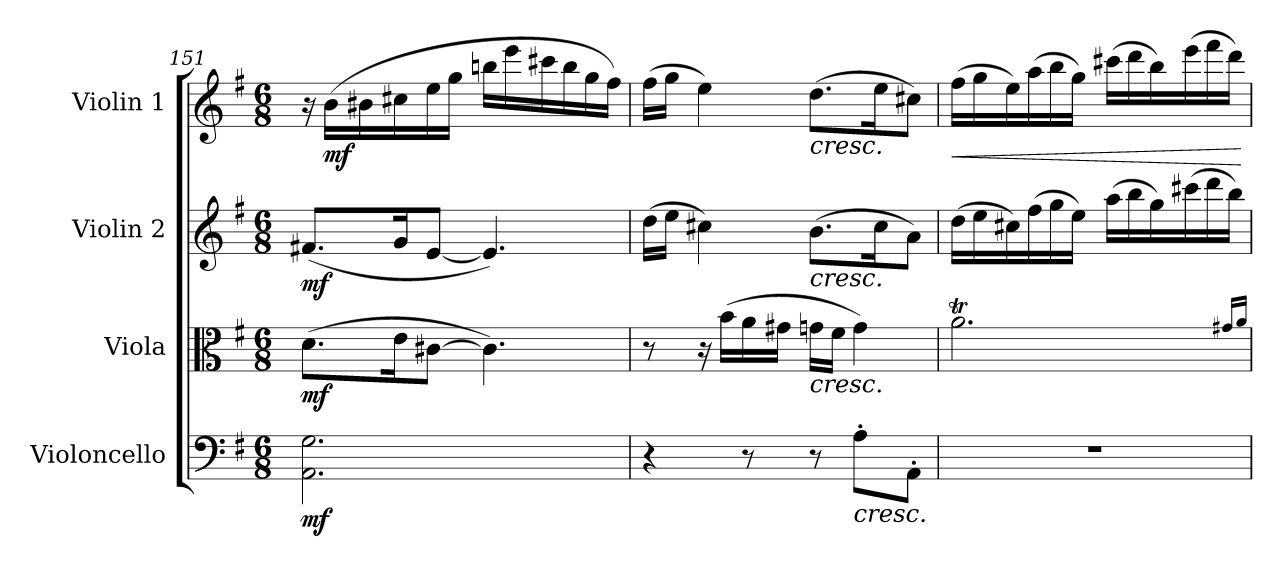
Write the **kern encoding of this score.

**kern	**dynam	**kern	**dynam	**kern	**dynam	**kern	**dynam
*part4	*part4	*part3	*part3	*part2	*part2	*part1	*part1
*staff4	*staff4	*staff3	*staff3	*staff2	*staff2	*staff1	*staff1
*I"Violoncello	*	*I"Viola	*	*I"Violin 2	*	*I"Violin 1	*
*I'Vc	*	*I'Vla	*	*I'Vln	*	*I'Vln	*
*clefF4	*	*clefC3	*	*clefG2	*	*clefG2	*
*k[f#]	*	*k[f#]	*	*k[f#]	*	*k[f#]	*
*M6/8	*	*M6/8	*	*M6/8	*	*M6/8	*
=151	=151	=151	=151	=151	=151	=151	=151
!	!LO:DY:b	!	!LO:DY:b	!	!LO:DY:b	!	!
2.AA\ 2.G\	mf	(8.d\L	mf	(8.f#X/L	mf	16r	.
!	!	!	!	!	!	!	!LO:DY:b
.	.	.	.	.	.	(16b\LL	mf
.	.	.	.	.	.	16b#X\	.
.	.	16e\K	.	16g/K	.	16cc#X\	.
.	.	[8c#X\J	.	[8e/J	.	16ee\	.
.	.	.	.	.	.	16gg\JJ	.
.	.	4.c#\])	.	4.e/])	.	16bbn\LL	.
.	.	.	.	.	.	16eee\	.
.	.	.	.	.	.	16ccc#X\	.
.	.	.	.	.	.	16bb\	.
.	.	.	.	.	.	16gg\	.
.	.	.	.	.	.	16ff#\JJ)	.
=152	=152	=152	=152	=152	=152	=152	=152
4r	.	8r	.	(16dd\LL	.	(16ff#\LL	.
.	.	.	.	16ee\JJ	.	16gg\JJ	.
.	.	16r	.	4cc#X\)	.	4ee\)	.
.	.	(16b\LL	.	.	.	.	.
8r	.	16a\	.	.	.	.	.
.	.	16g#X\JJ	.	.	.	.	.
!	!	!	!	!	!	!LO:TX:b:i:t=cresc.	!
!	!	!	!	!LO:TX:b:i:t=cresc.	!	!	!
!	!	!LO:TX:b:i:t=cresc.	!	!	!	!	!
8r	.	16gn\LL	.	(8.b\L	.	(8.dd\L	.
.	.	16f#\JJ	.	.	.	.	.
!LO:TX:b:i:t=cresc.	!	!	!	!	!	!	!
8A'\L	.	4g\)	.	.	.	.	.
.	.	.	.	16cc#\K	.	16ee\K	.
8AA'\J	.	.	.	8a\J)	.	8cc#X\J)	.
!!LO:LB:g=z
=153	=153	=153	=153	=153	=153	=153	=153
!	!	!	!	!	!	!	!LO:HP:b
2.r	.	2.aT\	.	(16dd\LL	.	(16ff#\LL	<
.	.	.	.	16ee\	.	16gg\	.
.	.	.	.	16cc#X\)	.	16ee\)	.
.	.	.	.	(16ff#\	.	(16aa\	.
.	.	.	.	16gg\	.	16bb\	.
.	.	.	.	16ee\JJ)	.	16gg\JJ)	.
.	.	.	.	(16aa\LL	.	(16ccc#X\LL	.
.	.	.	.	16bb\	.	16ddd\	.
.	.	.	.	16gg\)	.	16bb\)	.
.	.	.	.	(16ccc#X\	.	(16eee\	.
.	.	.	.	16ddd\	.	16fff#\	.
.	.	.	.	16bb\JJ)	.	16ddd\JJ)	.
.	.	16qg#X/LL	.	.	.	.	.
.	.	16qa/JJ	.	.	.	.	.
.	.	.	.	.	.	.	[
=	=	=	=	=	=	=	=
*-	*-	*-	*-	*-	*-	*-	*-
